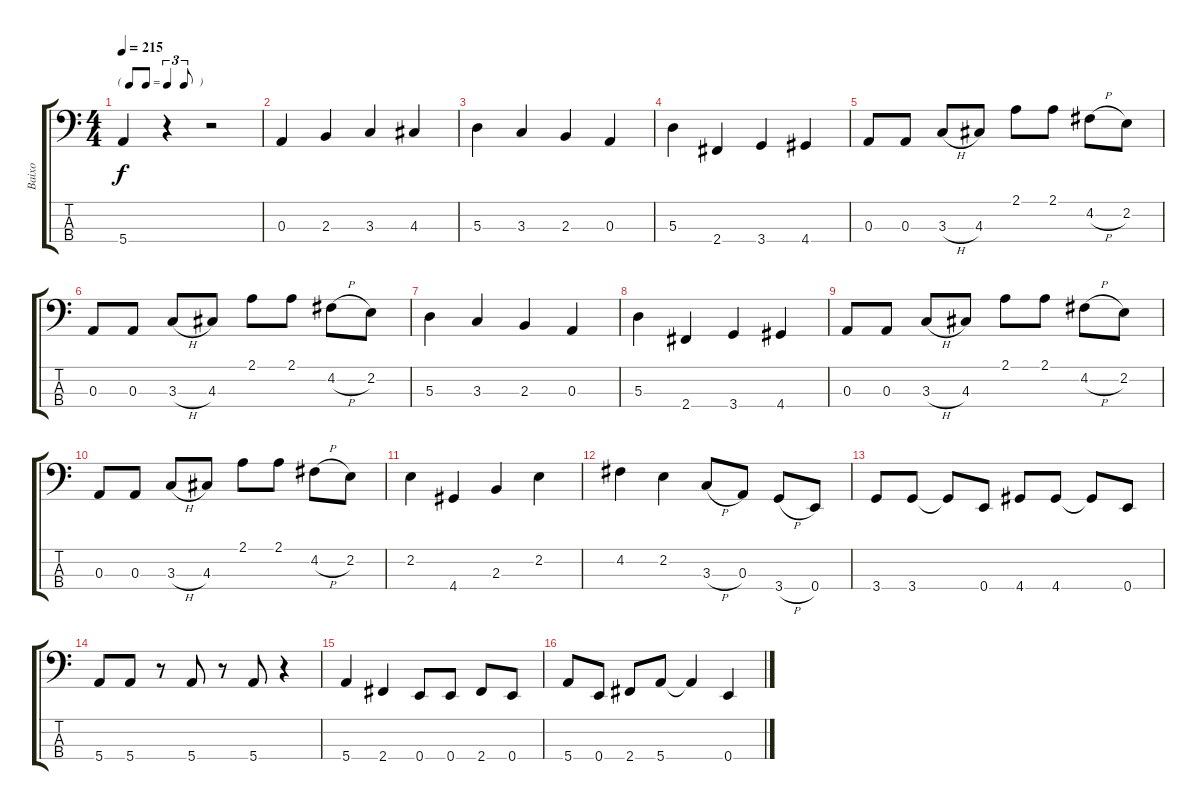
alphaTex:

\track ("Baixo" "Baixo") {instrument electricbassfinger}
\staff {score tabs}
\tuning (G2 D2 A1 E1) {hide}
\ts (4 4)
\tf triplet8th
\tempo 215
\clef f4
\ks c
5.4.4{dy f} r.4 r.2 |
0.3.4 2.3.4 3.3.4 4.3.4 |
5.3.4 3.3.4 2.3.4 0.3.4 |
5.3.4 2.4.4 3.4.4 4.4.4 |
0.3.8 0.3.8 3.3{h}.8 4.3.8 2.1.8 2.1.8 4.2{h}.8 2.2.8 |
0.3.8 0.3.8 3.3{h}.8 4.3.8 2.1.8 2.1.8 4.2{h}.8 2.2.8 |
5.3.4 3.3.4 2.3.4 0.3.4 |
5.3.4 2.4.4 3.4.4 4.4.4 |
0.3.8 0.3.8 3.3{h}.8 4.3.8 2.1.8 2.1.8 4.2{h}.8 2.2.8 |
0.3.8 0.3.8 3.3{h}.8 4.3.8 2.1.8 2.1.8 4.2{h}.8 2.2.8 |
2.2.4 4.4.4 2.3.4 2.2.4 |
4.2.4 2.2.4 3.3{h}.8 0.3.8 3.4{h}.8 0.4.8 |
3.4.8 3.4.8 3.4{t}.8 0.4.8 4.4.8 4.4.8 4.4{t}.8 0.4.8 |
5.4.8 5.4.8 r.8 5.4.8 r.8 5.4.8 r.4 |
5.4.4 2.4.4 0.4.8 0.4.8 2.4.8 0.4.8 |
5.4.8 0.4.8 2.4.8 5.4.8 5.4{t}.4 0.4.4
